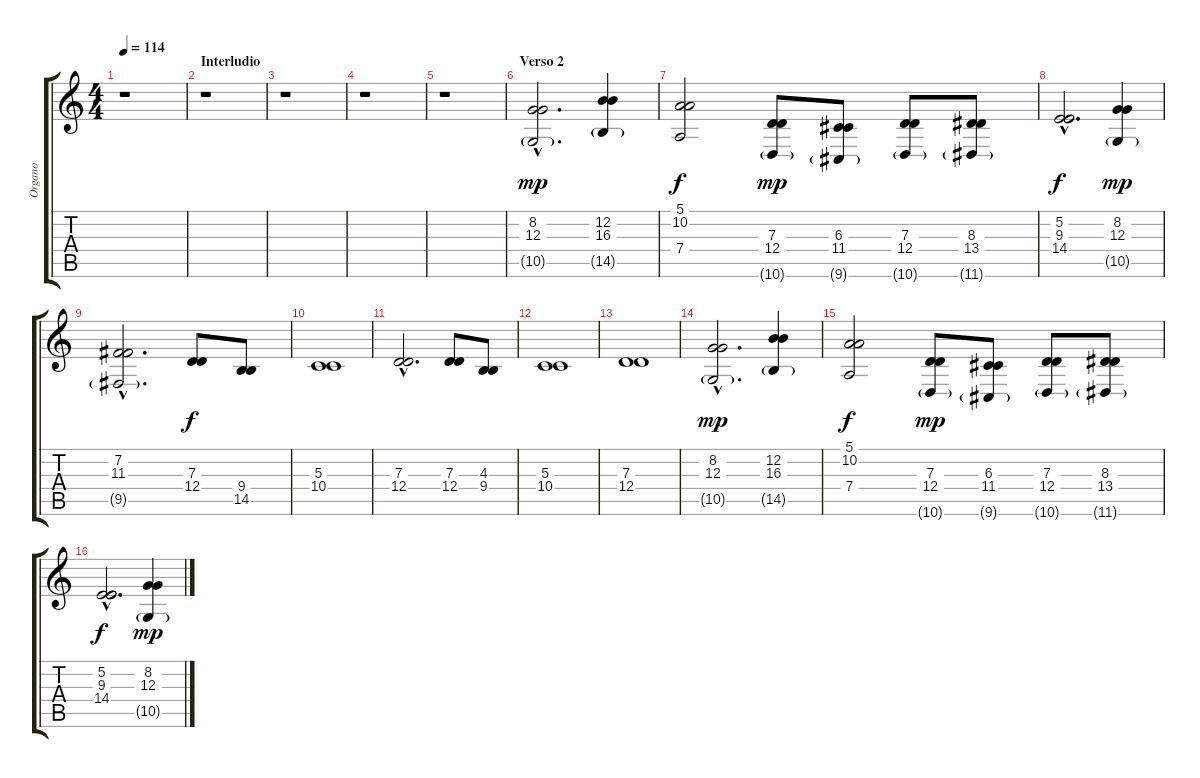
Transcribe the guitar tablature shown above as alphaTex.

\track ("Organo" "Organo") {instrument stringensemble1}
\staff {score tabs}
\tuning (E4 B3 G3 D3 A2 E2) {hide}
\ts (4 4)
\tempo 114
\clef g2
\ks c
r.1{dy mp} |
\section ("" "Interludio")
r.1 |
r.1 |
r.1 |
r.1 |
\section ("" "Verso 2")
(8.2{hac} 12.3{hac} 10.5{g hac}).2{d} (12.2 16.3 14.5{g}).4 |
(5.1 10.2 7.4).2{dy f} (7.3 12.4 10.6{g}).8{dy mp} (6.3 11.4 9.6{g}).8 (7.3 12.4 10.6{g}).8 (8.3 13.4 11.6{g}).8 |
(5.2{hac} 9.3{hac} 14.4{hac}).2{d dy f} (8.2 12.3 10.5{g}).4{dy mp} |
(7.2{hac} 11.3{hac} 9.5{g hac}).2{d} (7.3 12.4).8{dy f} (9.4 14.5).8 |
(5.3 10.4).1 |
(7.3{hac} 12.4{hac}).2{d} (7.3 12.4).8 (4.3 9.4).8 |
(5.3 10.4).1 |
(7.3 12.4).1 |
(8.2{hac} 12.3{hac} 10.5{g hac}).2{d dy mp} (12.2 16.3 14.5{g}).4 |
(5.1 10.2 7.4).2{dy f} (7.3 12.4 10.6{g}).8{dy mp} (6.3 11.4 9.6{g}).8 (7.3 12.4 10.6{g}).8 (8.3 13.4 11.6{g}).8 |
(5.2{hac} 9.3{hac} 14.4{hac}).2{d dy f} (8.2 12.3 10.5{g}).4{dy mp}
